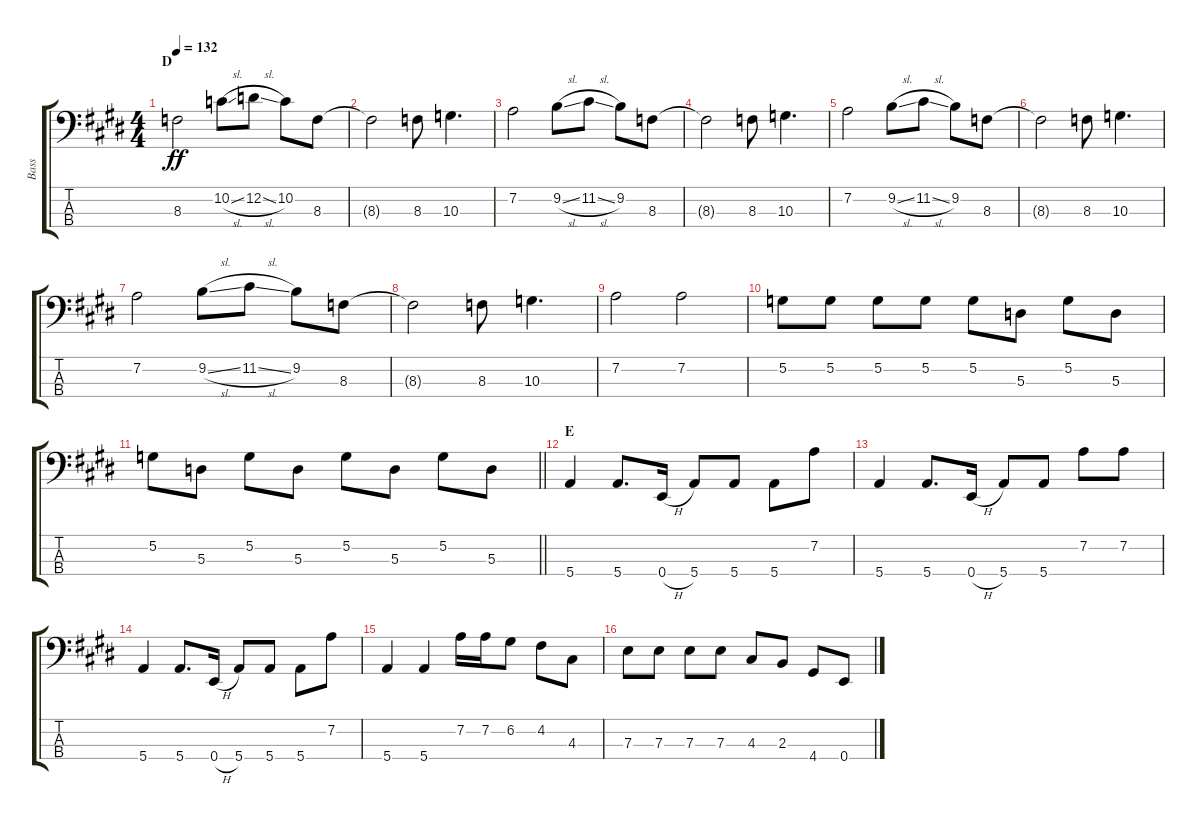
\track ("Bass" "Bass") {instrument electricbassfinger}
\staff {score tabs}
\tuning (G2 D2 A1 E1) {hide}
\ts (4 4)
\section ("" "D")
\tempo 132
\clef f4
\ks e
8.3.2{dy ff} 10.2{sl}.8 12.2{sl}.8 10.2.8 8.3.8 |
8.3{t}.2 8.3.8 10.3.4{d} |
7.2.2 9.2{sl}.8 11.2{sl}.8 9.2.8 8.3.8 |
8.3{t}.2 8.3.8 10.3.4{d} |
7.2.2 9.2{sl}.8 11.2{sl}.8 9.2.8 8.3.8 |
8.3{t}.2 8.3.8 10.3.4{d} |
7.2.2 9.2{sl}.8 11.2{sl}.8 9.2.8 8.3.8 |
8.3{t}.2 8.3.8 10.3.4{d} |
7.2.2 7.2.2 |
5.2.8 5.2.8 5.2.8 5.2.8 5.2.8 5.3.8 5.2.8 5.3.8 |
\barLineRight lightlight
5.2.8 5.3.8 5.2.8 5.3.8 5.2.8 5.3.8 5.2.8 5.3.8 |
\section ("" "E")
5.4.4 5.4.8{d} 0.4{h}.16 5.4.8 5.4.8 5.4.8 7.2.8 |
5.4.4 5.4.8{d} 0.4{h}.16 5.4.8 5.4.8 7.2.8 7.2.8 |
5.4.4 5.4.8{d} 0.4{h}.16 5.4.8 5.4.8 5.4.8 7.2.8 |
5.4.4 5.4.4 7.2.16 7.2.16 6.2.8 4.2.8 4.3.8 |
7.3.8 7.3.8 7.3.8 7.3.8 4.3.8 2.3.8 4.4.8 0.4.8
